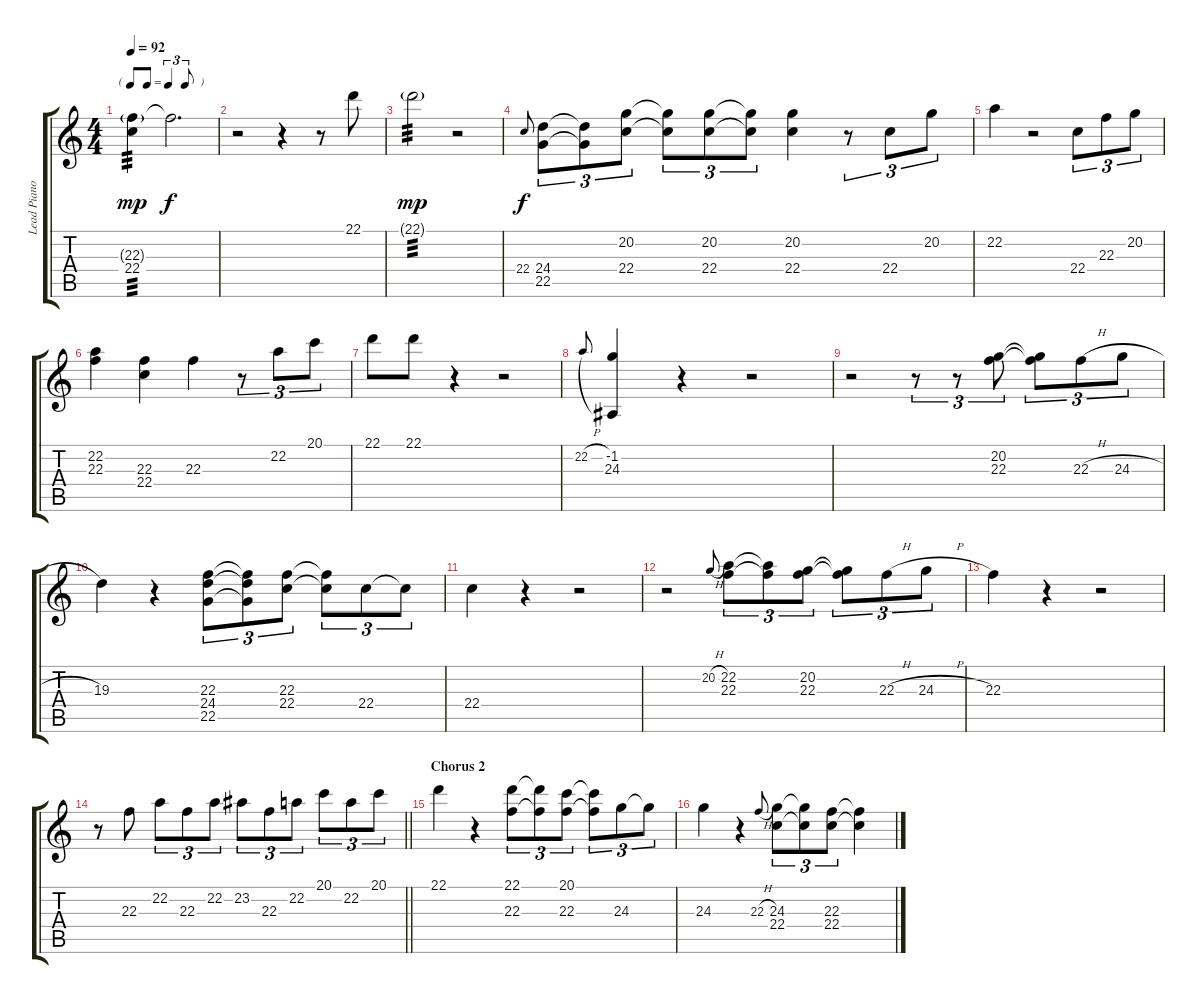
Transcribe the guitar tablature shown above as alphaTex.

\track ("Lead Piano (Keith)" "Lead Piano") {instrument brightacousticpiano}
\staff {score tabs}
\tuning (E4 B3 G3 D3 A2 E2) {hide}
\ts (4 4)
\tf triplet8th
\tempo 92
\clef g2
\ks c
(22.3{g} 22.4).4{tp 3 dy mp} 22.3{t}.2{d dy f} |
r.2 r.4 r.8 22.1.8 |
22.1{g}.2{tp 3 dy mp} r.2 |
22.4.8{gr onbeat dy f} (24.4 22.5).8{tu (3 2)} (24.4{t} 22.5{t}).8{tu (3 2)} (20.2 22.4).8{tu (3 2)} (20.2{t} 22.4{t}).8{tu (3 2)} (20.2 22.4).8{tu (3 2)} (20.2{t} 22.4{t}).8{tu (3 2)} (20.2 22.4).4 r.8{tu (3 2)} 22.4.8{tu (3 2)} 20.2.8{tu (3 2)} |
22.2.4 r.2 22.4.8{tu (3 2)} 22.3.8{tu (3 2)} 20.2.8{tu (3 2)} |
(22.2 22.3).4 (22.3 22.4).4 22.3.4 r.8{tu (3 2)} 22.2.8{tu (3 2)} 20.1.8{tu (3 2)} |
22.1.8 22.1.8 r.4 r.2 |
22.2{h}.8{gr onbeat} (-1.2 24.3).4 r.4 r.2 |
r.2 r.8{tu (3 2)} r.8{tu (3 2)} (20.2 22.3).8{tu (3 2)} (20.2{t} 22.3{t}).8{tu (3 2)} 22.3{h}.8{tu (3 2)} 24.3{h}.8{tu (3 2)} |
19.3.4 r.4 (22.3 24.4 22.5).8{tu (3 2)} (22.3{t} 24.4{t} 22.5{t}).8{tu (3 2)} (22.3 22.4).8{tu (3 2)} (22.3{t} 22.4{t}).8{tu (3 2)} 22.4.8{tu (3 2)} 22.4{t}.8{tu (3 2)} |
22.4.4 r.4 r.2 |
r.2 20.2{h}.8{gr onbeat} (22.2 22.3).8{tu (3 2)} (22.2{t} 22.3{t}).8{tu (3 2)} (20.2 22.3).8{tu (3 2)} (20.2{t} 22.3{t}).8{tu (3 2)} 22.3{h}.8{tu (3 2)} 24.3{h}.8{tu (3 2)} |
22.3.4 r.4 r.2 |
\barLineRight lightlight
r.8 22.3.8 22.2.8{tu (3 2)} 22.3.8{tu (3 2)} 22.2.8{tu (3 2)} 23.2.8{tu (3 2)} 22.3.8{tu (3 2)} 22.2.8{tu (3 2)} 20.1.8{tu (3 2)} 22.2.8{tu (3 2)} 20.1.8{tu (3 2)} |
\section ("" "Chorus 2")
22.1.4 r.4 (22.1 22.3).8{tu (3 2)} (22.1{t} 22.3{t}).8{tu (3 2)} (20.1 22.3).8{tu (3 2)} (20.1{t} 22.3{t}).8{tu (3 2)} 24.3.8{tu (3 2)} 24.3{t}.8{tu (3 2)} |
24.3.4 r.4 22.3{h}.8{gr onbeat} (24.3 22.4).8{tu (3 2)} (24.3{t} 22.4{t}).8{tu (3 2)} (22.3 22.4).8{tu (3 2)} (22.3{t} 22.4{t}).4
